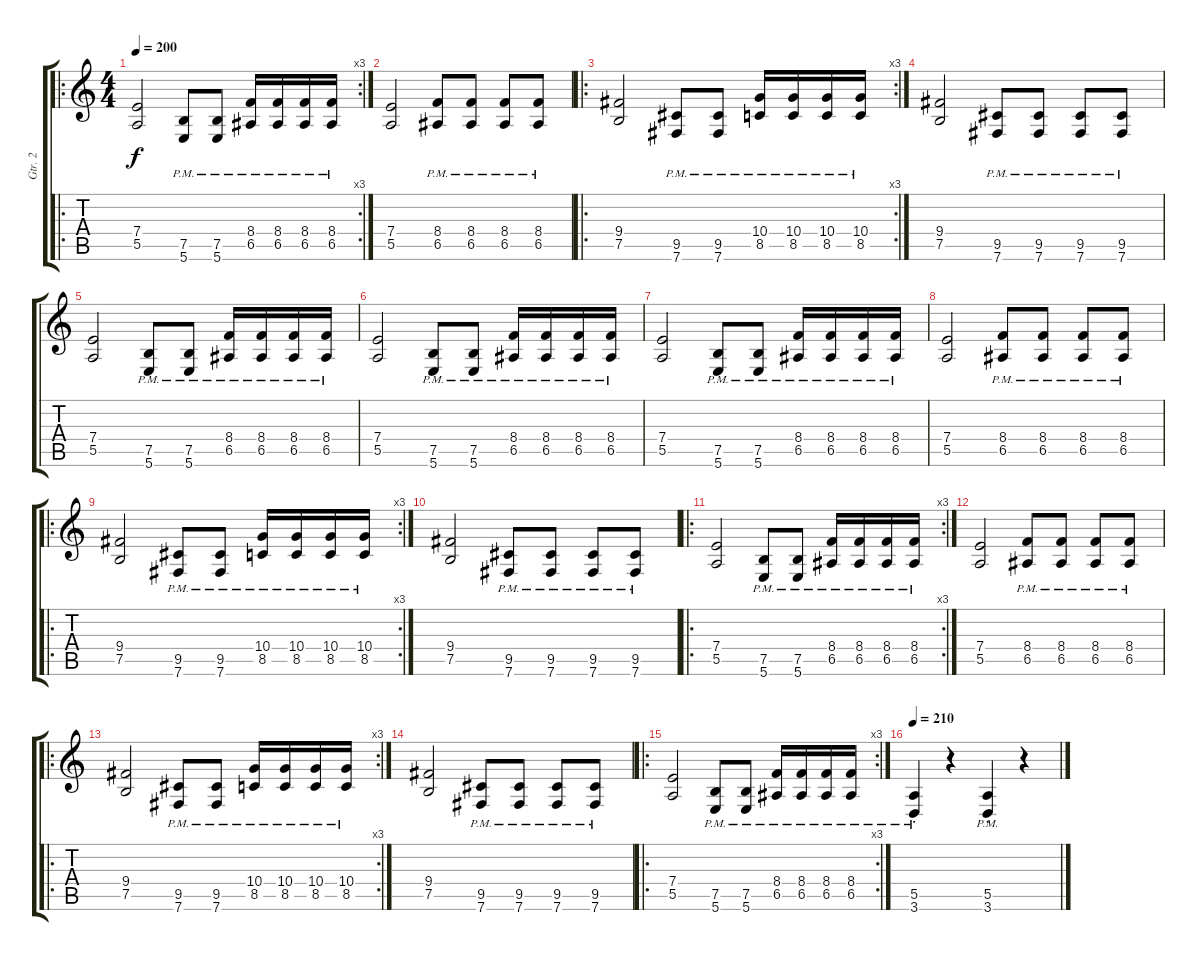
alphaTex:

\track ("Gtr. 2" "Gtr. 2") {instrument distortionguitar}
\staff {score tabs}
\tuning (B3 Gb3 D3 A2 E2 B1) {hide}
\ro
\rc 3
\ts (4 4)
\tempo 200
\clef g2
\ks c
(7.4 5.5).2{dy f} (7.5{pm} 5.6{pm}).8 (7.5{pm} 5.6{pm}).8 (8.4{pm} 6.5{pm}).16 (8.4{pm} 6.5{pm}).16 (8.4{pm} 6.5{pm}).16 (8.4{pm} 6.5{pm}).16 |
(7.4 5.5).2 (8.4{pm} 6.5{pm}).8 (8.4{pm} 6.5{pm}).8 (8.4{pm} 6.5{pm}).8 (8.4{pm} 6.5{pm}).8 |
\ro
\rc 3
(9.4 7.5).2 (9.5{pm} 7.6{pm}).8 (9.5{pm} 7.6{pm}).8 (10.4{pm} 8.5{pm}).16 (10.4{pm} 8.5{pm}).16 (10.4{pm} 8.5{pm}).16 (10.4{pm} 8.5{pm}).16 |
(9.4 7.5).2 (9.5{pm} 7.6{pm}).8 (9.5{pm} 7.6{pm}).8 (9.5{pm} 7.6{pm}).8 (9.5{pm} 7.6{pm}).8 |
(7.4 5.5).2 (7.5{pm} 5.6{pm}).8 (7.5{pm} 5.6{pm}).8 (8.4{pm} 6.5{pm}).16 (8.4{pm} 6.5{pm}).16 (8.4{pm} 6.5{pm}).16 (8.4{pm} 6.5{pm}).16 |
(7.4 5.5).2 (7.5{pm} 5.6{pm}).8 (7.5{pm} 5.6{pm}).8 (8.4{pm} 6.5{pm}).16 (8.4{pm} 6.5{pm}).16 (8.4{pm} 6.5{pm}).16 (8.4{pm} 6.5{pm}).16 |
(7.4 5.5).2 (7.5{pm} 5.6{pm}).8 (7.5{pm} 5.6{pm}).8 (8.4{pm} 6.5{pm}).16 (8.4{pm} 6.5{pm}).16 (8.4{pm} 6.5{pm}).16 (8.4{pm} 6.5{pm}).16 |
(7.4 5.5).2 (8.4{pm} 6.5{pm}).8 (8.4{pm} 6.5{pm}).8 (8.4{pm} 6.5{pm}).8 (8.4{pm} 6.5{pm}).8 |
\ro
\rc 3
(9.4 7.5).2 (9.5{pm} 7.6{pm}).8 (9.5{pm} 7.6{pm}).8 (10.4{pm} 8.5{pm}).16 (10.4{pm} 8.5{pm}).16 (10.4{pm} 8.5{pm}).16 (10.4{pm} 8.5{pm}).16 |
(9.4 7.5).2 (9.5{pm} 7.6{pm}).8 (9.5{pm} 7.6{pm}).8 (9.5{pm} 7.6{pm}).8 (9.5{pm} 7.6{pm}).8 |
\ro
\rc 3
(7.4 5.5).2 (7.5{pm} 5.6{pm}).8 (7.5{pm} 5.6{pm}).8 (8.4{pm} 6.5{pm}).16 (8.4{pm} 6.5{pm}).16 (8.4{pm} 6.5{pm}).16 (8.4{pm} 6.5{pm}).16 |
(7.4 5.5).2 (8.4{pm} 6.5{pm}).8 (8.4{pm} 6.5{pm}).8 (8.4{pm} 6.5{pm}).8 (8.4{pm} 6.5{pm}).8 |
\ro
\rc 3
(9.4 7.5).2 (9.5{pm} 7.6{pm}).8 (9.5{pm} 7.6{pm}).8 (10.4{pm} 8.5{pm}).16 (10.4{pm} 8.5{pm}).16 (10.4{pm} 8.5{pm}).16 (10.4{pm} 8.5{pm}).16 |
(9.4 7.5).2 (9.5{pm} 7.6{pm}).8 (9.5{pm} 7.6{pm}).8 (9.5{pm} 7.6{pm}).8 (9.5{pm} 7.6{pm}).8 |
\ro
\rc 3
(7.4 5.5).2 (7.5{pm} 5.6{pm}).8 (7.5{pm} 5.6{pm}).8 (8.4{pm} 6.5{pm}).16 (8.4{pm} 6.5{pm}).16 (8.4{pm} 6.5{pm}).16 (8.4{pm} 6.5{pm}).16 |
\tempo 210
(5.5{pm st} 3.6{pm st}).4 r.4 (5.5{pm st} 3.6{pm st}).4 r.4
